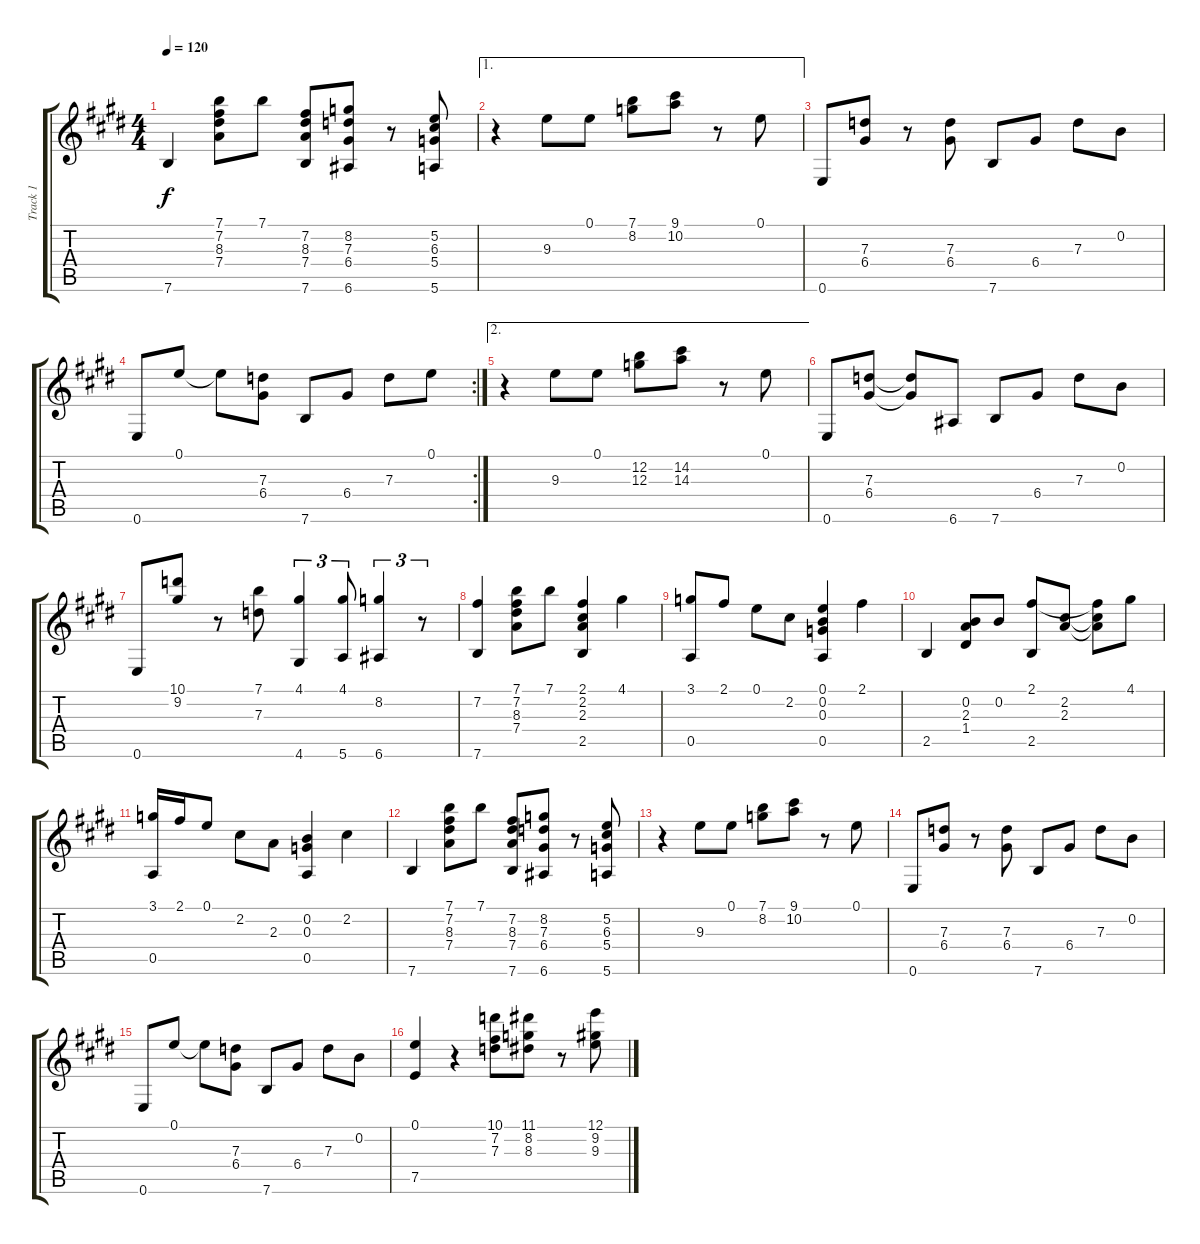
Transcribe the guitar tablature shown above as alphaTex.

\track ("Track 1" "Track 1") {instrument electricguitarjazz}
\staff {score tabs}
\tuning (E4 B3 G3 D3 A2 E2) {hide}
\ts (4 4)
\tempo 120
\clef g2
\ks e
7.6.4{dy f} (7.1 7.2 8.3 7.4).8 7.1.8 (7.2 8.3 7.4 7.6).8 (8.2 7.3 6.4 6.6).8 r.8 (5.2 6.3 5.4 5.6).8 |
\ae 1
r.4 9.3.8 0.1.8 (7.1 8.2).8 (9.1 10.2).8 r.8 0.1.8 |
0.6.8 (7.3 6.4).8 r.8 (7.3 6.4).8 7.6.8 6.4.8 7.3.8 0.2.8 |
\rc 2
0.6.8 0.1.8 0.1{t}.8 (7.3 6.4).8 7.6.8 6.4.8 7.3.8 0.1.8 |
\ae 2
r.4 9.3.8 0.1.8 (12.2 12.3).8 (14.2 14.3).8 r.8 0.1.8 |
0.6.8 (7.3 6.4).8 (7.3{t} 6.4{t}).8 6.6.8 7.6.8 6.4.8 7.3.8 0.2.8 |
0.6.8 (10.1 9.2).8 r.8 (7.1 7.3).8 (4.1 4.6).4{tu (3 2)} (4.1 5.6).8{tu (3 2)} (8.2 6.6).4{tu (3 2)} r.8{tu (3 2)} |
(7.2 7.6).4 (7.1 7.2 8.3 7.4).8 7.1.8 (2.1 2.2 2.3 2.5).4 4.1.4 |
(3.1 0.5).8 2.1.8 0.1.8 2.2.8 (0.1 0.2 0.3 0.5).4 2.1.4 |
2.5.4 (0.2 2.3 1.4).8 0.2.8 (2.1 2.5).8 (2.2 2.3).8 (2.1{t} 2.2{t} 2.3{t}).8 4.1.8 |
(3.1 0.5).16 2.1.16 0.1.8 2.2.8 2.3.8 (0.2 0.3 0.5).4 2.2.4 |
7.6.4 (7.1 7.2 8.3 7.4).8 7.1.8 (7.2 8.3 7.4 7.6).8 (8.2 7.3 6.4 6.6).8 r.8 (5.2 6.3 5.4 5.6).8 |
r.4 9.3.8 0.1.8 (7.1 8.2).8 (9.1 10.2).8 r.8 0.1.8 |
0.6.8 (7.3 6.4).8 r.8 (7.3 6.4).8 7.6.8 6.4.8 7.3.8 0.2.8 |
0.6.8 0.1.8 0.1{t}.8 (7.3 6.4).8 7.6.8 6.4.8 7.3.8 0.2.8 |
(0.1 7.5).4 r.4 (10.1 7.2 7.3).8 (11.1 8.2 8.3).8 r.8 (12.1 9.2 9.3).8
